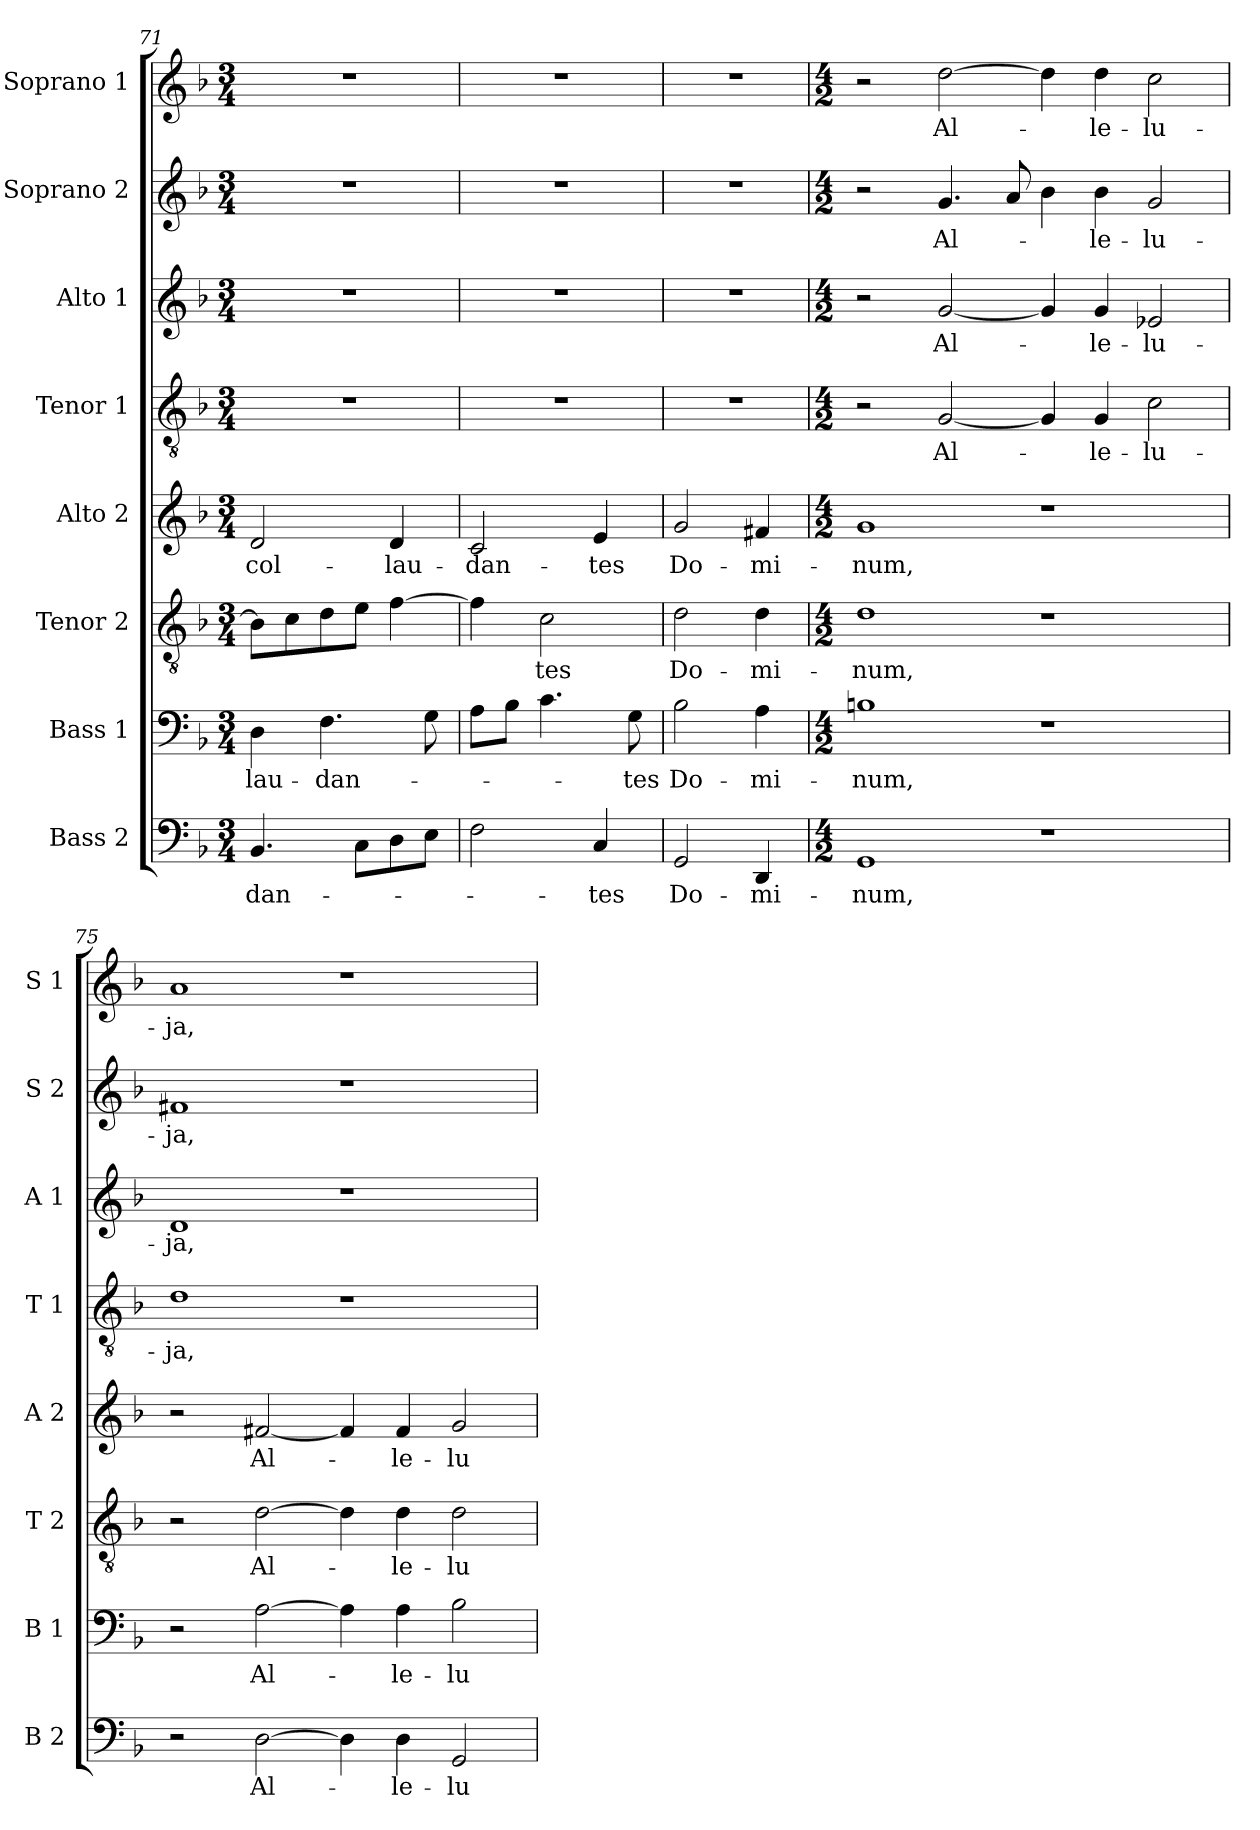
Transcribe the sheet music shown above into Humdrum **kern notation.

**kern	**text	**kern	**text	**kern	**text	**kern	**text	**kern	**text	**kern	**text	**kern	**text	**kern	**text
*part8	*part8	*part7	*part7	*part6	*part6	*part5	*part5	*part4	*part4	*part3	*part3	*part2	*part2	*part1	*part1
*staff8	*staff8	*staff7	*staff7	*staff6	*staff6	*staff5	*staff5	*staff4	*staff4	*staff3	*staff3	*staff2	*staff2	*staff1	*staff1
*I"Bass 2	*	*I"Bass 1	*	*I"Tenor 2	*	*I"Alto 2	*	*I"Tenor 1	*	*I"Alto 1	*	*I"Soprano 2	*	*I"Soprano 1	*
*I'B 2	*	*I'B 1	*	*I'T 2	*	*I'A 2	*	*I'T 1	*	*I'A 1	*	*I'S 2	*	*I'S 1	*
*clefF4	*	*clefF4	*	*clefGv2	*	*clefG2	*	*clefGv2	*	*clefG2	*	*clefG2	*	*clefG2	*
*k[b-]	*	*k[b-]	*	*k[b-]	*	*k[b-]	*	*k[b-]	*	*k[b-]	*	*k[b-]	*	*k[b-]	*
*F:	*	*F:	*	*F:	*	*F:	*	*F:	*	*F:	*	*F:	*	*F:	*
*M3/4	*	*M3/4	*	*M3/4	*	*M3/4	*	*M3/4	*	*M3/4	*	*M3/4	*	*M3/4	*
=71	=71	=71	=71	=71	=71	=71	=71	=71	=71	=71	=71	=71	=71	=71	=71
!	!LO:LY:b	!	!LO:LY:b	!	!	!	!LO:LY:b	!	!	!	!	!	!	!	!
4.BB-/	-dan-	4D\	-lau-	8B-\L]	.	2d/	col-	2.r	.	2.r	.	2.r	.	2.r	.
.	.	.	.	8c\	.	.	.	.	.	.	.	.	.	.	.
!	!	!	!LO:LY:b	!	!	!	!	!	!	!	!	!	!	!	!
.	.	4.F\	-dan-	8d\	.	.	.	.	.	.	.	.	.	.	.
8C\L	.	.	.	8e\J	.	.	.	.	.	.	.	.	.	.	.
!	!	!	!	!	!	!	!LO:LY:b	!	!	!	!	!	!	!	!
8D\	.	.	.	[4f\	.	4d/	-lau-	.	.	.	.	.	.	.	.
8E\J	.	8G\	.	.	.	.	.	.	.	.	.	.	.	.	.
!!LO:PB:g=z
=72	=72	=72	=72	=72	=72	=72	=72	=72	=72	=72	=72	=72	=72	=72	=72
!	!	!	!	!	!	!	!LO:LY:b	!	!	!	!	!	!	!	!
2F\	.	8A\L	.	4f\]	.	2c/	-dan-	2.r	.	2.r	.	2.r	.	2.r	.
.	.	8B-\J	.	.	.	.	.	.	.	.	.	.	.	.	.
!	!	!	!	!	!LO:LY:b	!	!	!	!	!	!	!	!	!	!
.	.	4.c\	.	2c\	-tes	.	.	.	.	.	.	.	.	.	.
!	!LO:LY:b	!	!	!	!	!	!LO:LY:b	!	!	!	!	!	!	!	!
4C/	-tes	.	.	.	.	4e/	-tes	.	.	.	.	.	.	.	.
!	!	!	!LO:LY:b	!	!	!	!	!	!	!	!	!	!	!	!
.	.	8G\	-tes	.	.	.	.	.	.	.	.	.	.	.	.
=73	=73	=73	=73	=73	=73	=73	=73	=73	=73	=73	=73	=73	=73	=73	=73
!	!LO:LY:b	!	!LO:LY:b	!	!LO:LY:b	!	!LO:LY:b	!	!	!	!	!	!	!	!
2GG/	Do-	2B-\	Do-	2d\	Do-	2g/	Do-	2.r	.	2.r	.	2.r	.	2.r	.
!	!LO:LY:b	!	!LO:LY:b	!	!LO:LY:b	!	!LO:LY:b	!	!	!	!	!	!	!	!
4DD/	-mi-	4A\	-mi-	4d\	-mi-	4f#X/	-mi-	.	.	.	.	.	.	.	.
=74	=74	=74	=74	=74	=74	=74	=74	=74	=74	=74	=74	=74	=74	=74	=74
*M4/2	*	*M4/2	*	*M4/2	*	*M4/2	*	*M4/2	*	*M4/2	*	*M4/2	*	*M4/2	*
!	!LO:LY:b	!	!LO:LY:b	!	!LO:LY:b	!	!LO:LY:b	!	!	!	!	!	!	!	!
1GG	-num,	1Bn	-num,	1d	-num,	1g	-num,	2r	.	2r	.	2r	.	2r	.
!	!	!	!	!	!	!	!	!	!LO:LY:b	!	!LO:LY:b	!	!LO:LY:b	!	!LO:LY:b
.	.	.	.	.	.	.	.	[2G/	-Al-	[2g/	-Al-	4.g/	-Al-	[2dd\	Al-
.	.	.	.	.	.	.	.	.	.	.	.	8a/	.	.	.
1r	.	1r	.	1r	.	1r	.	4G/]	.	4g/]	.	4b-\	.	4dd\]	.
!	!	!	!	!	!	!	!	!	!LO:LY:b	!	!LO:LY:b	!	!LO:LY:b	!	!LO:LY:b
.	.	.	.	.	.	.	.	4G/	-le-	4g/	-le-	4b-\	-le-	4dd\	-le-
!	!	!	!	!	!	!	!	!	!LO:LY:b	!	!LO:LY:b	!	!LO:LY:b	!	!LO:LY:b
.	.	.	.	.	.	.	.	2c\	-lu-	2e-X/	-lu-	2g/	-lu-	2cc\	-lu-
=75	=75	=75	=75	=75	=75	=75	=75	=75	=75	=75	=75	=75	=75	=75	=75
!	!	!	!	!	!	!	!	!	!LO:LY:b	!	!LO:LY:b	!	!LO:LY:b	!	!LO:LY:b
2r	.	2r	.	2r	.	2r	.	1d	-ja,	1d	-ja,	1f#X	-ja,	1a	-ja,
!	!LO:LY:b	!	!LO:LY:b	!	!LO:LY:b	!	!LO:LY:b	!	!	!	!	!	!	!	!
[2D\	Al-	[2A\	Al-	[2d\	Al-	[2f#X/	Al-	.	.	.	.	.	.	.	.
4D\]	.	4A\]	.	4d\]	.	4f#/]	.	1r	.	1r	.	1r	.	1r	.
!	!LO:LY:b	!	!LO:LY:b	!	!LO:LY:b	!	!LO:LY:b	!	!	!	!	!	!	!	!
4D\	-le-	4A\	-le-	4d\	-le-	4f#/	-le-	.	.	.	.	.	.	.	.
!	!LO:LY:b	!	!LO:LY:b	!	!LO:LY:b	!	!LO:LY:b	!	!	!	!	!	!	!	!
2GG/	-lu-	2B-\	-lu-	2d\	-lu-	2g/	-lu-	.	.	.	.	.	.	.	.
=	=	=	=	=	=	=	=	=	=	=	=	=	=	=	=
*-	*-	*-	*-	*-	*-	*-	*-	*-	*-	*-	*-	*-	*-	*-	*-
